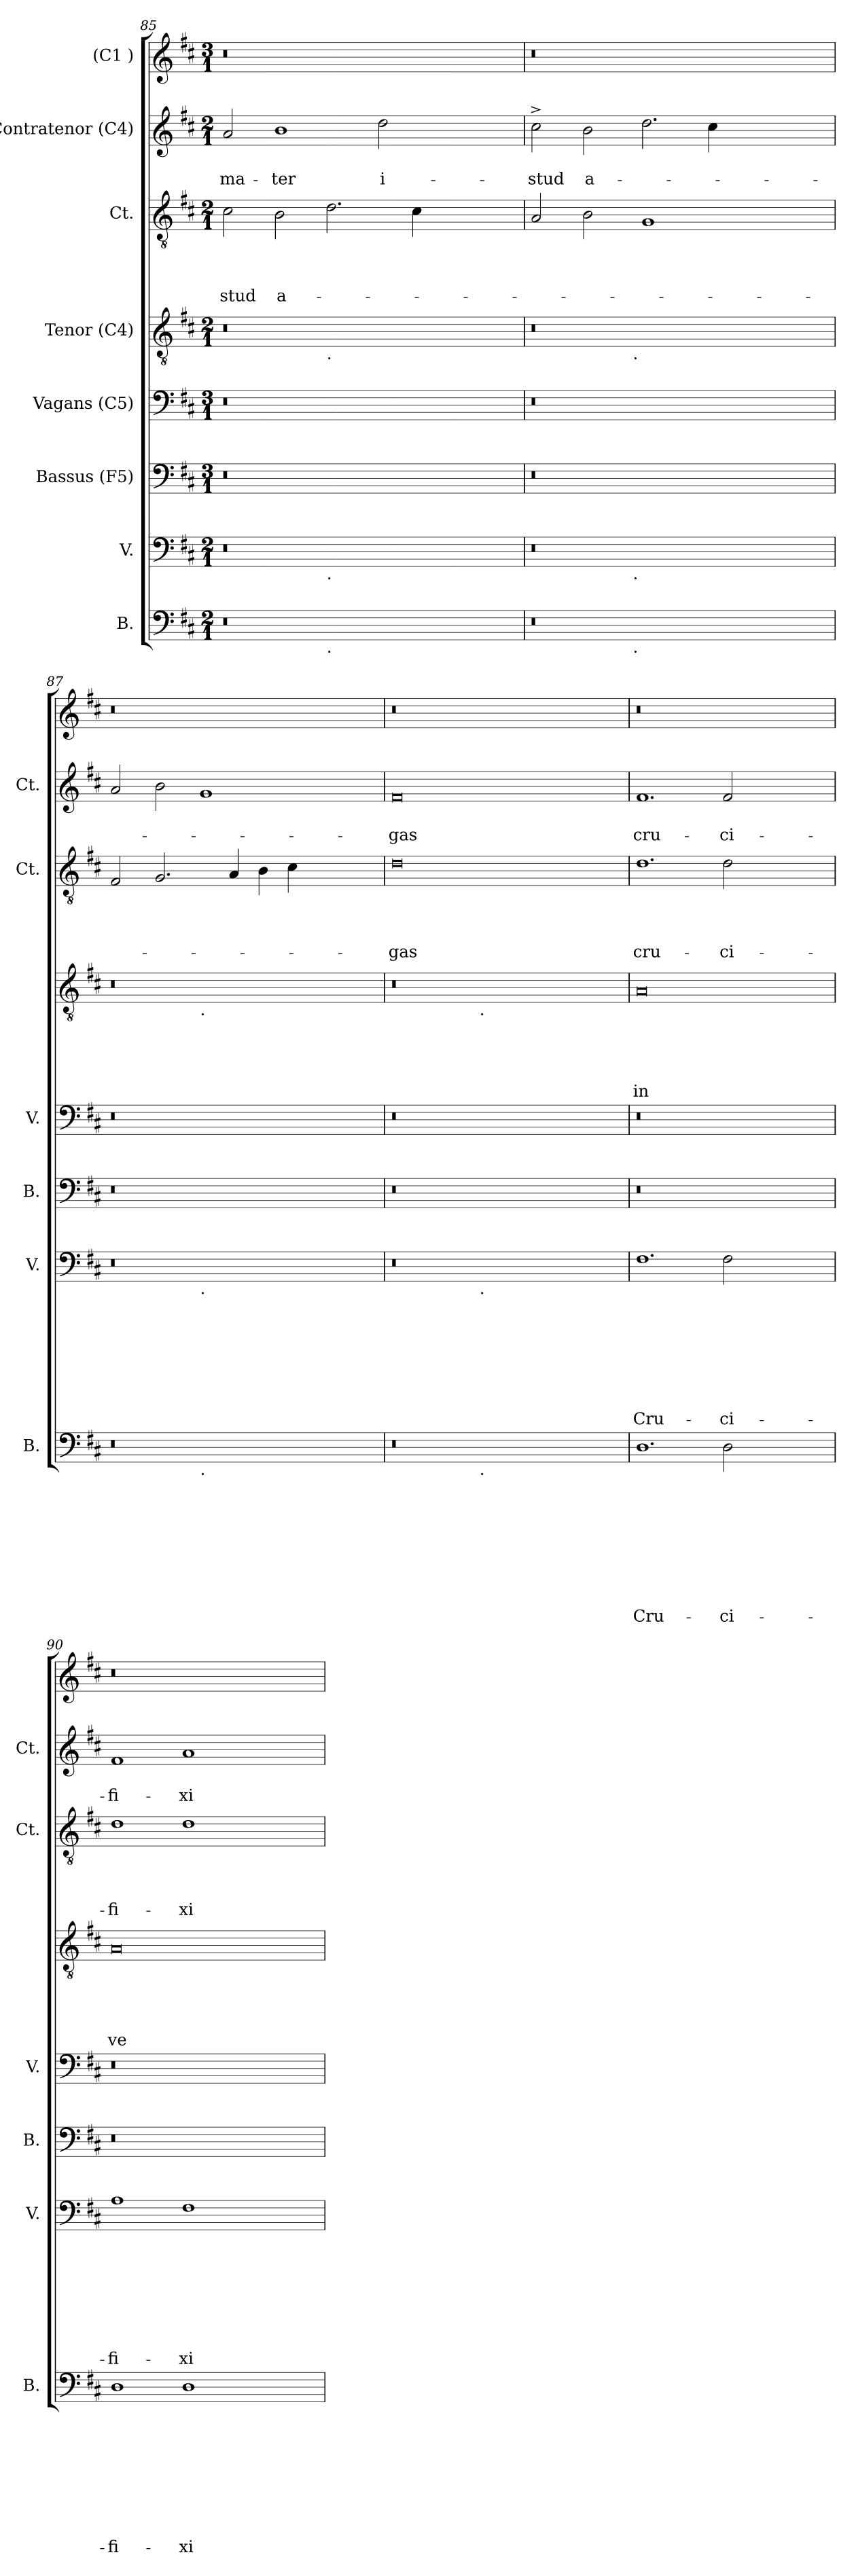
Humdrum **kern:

**kern	**text	**text	**text	**text	**text	**text	**text	**text	**text	**kern	**text	**text	**text	**text	**text	**text	**text	**text	**kern	**kern	**kern	**text	**text	**text	**text	**text	**kern	**text	**text	**text	**text	**kern	**text	**text	**kern
*part8	*part8	*part8	*part8	*part8	*part8	*part8	*part8	*part8	*part8	*part7	*part7	*part7	*part7	*part7	*part7	*part7	*part7	*part7	*part6	*part5	*part4	*part4	*part4	*part4	*part4	*part4	*part3	*part3	*part3	*part3	*part3	*part2	*part2	*part2	*part1
*staff8	*staff8	*staff8	*staff8	*staff8	*staff8	*staff8	*staff8	*staff8	*staff8	*staff7	*staff7	*staff7	*staff7	*staff7	*staff7	*staff7	*staff7	*staff7	*staff6	*staff5	*staff4	*staff4	*staff4	*staff4	*staff4	*staff4	*staff3	*staff3	*staff3	*staff3	*staff3	*staff2	*staff2	*staff2	*staff1
*I"B.	*	*	*	*	*	*	*	*	*	*I"V.	*	*	*	*	*	*	*	*	*I"Bassus (F5)	*I"Vagans (C5)	*I"Tenor (C4)	*	*	*	*	*	*I"Ct.	*	*	*	*	*I"Contratenor (C4)	*	*	*I"(C1 )
*I'B.	*	*	*	*	*	*	*	*	*	*I'V.	*	*	*	*	*	*	*	*	*I'B.	*I'V.	*	*	*	*	*	*	*I'Ct.	*	*	*	*	*I'Ct.	*	*	*
*clefF4	*	*	*	*	*	*	*	*	*	*clefF4	*	*	*	*	*	*	*	*	*clefF4	*clefF4	*clefGv2	*	*	*	*	*	*clefGv2	*	*	*	*	*clefG2	*	*	*clefG2
*k[f#c#]	*	*	*	*	*	*	*	*	*	*k[f#c#]	*	*	*	*	*	*	*	*	*k[f#c#]	*k[f#c#]	*k[f#c#]	*	*	*	*	*	*k[f#c#]	*	*	*	*	*k[f#c#]	*	*	*k[f#c#]
*D:	*	*	*	*	*	*	*	*	*	*D:	*	*	*	*	*	*	*	*	*D:	*D:	*D:	*	*	*	*	*	*D:	*	*	*	*	*D:	*	*	*D:
*M2/1	*	*	*	*	*	*	*	*	*	*M2/1	*	*	*	*	*	*	*	*	*M3/1	*M3/1	*M2/1	*	*	*	*	*	*M2/1	*	*	*	*	*M2/1	*	*	*M3/1
=85	=85	=85	=85	=85	=85	=85	=85	=85	=85	=85	=85	=85	=85	=85	=85	=85	=85	=85	=85	=85	=85	=85	=85	=85	=85	=85	=85	=85	=85	=85	=85	=85	=85	=85	=85
!	!	!	!	!	!	!	!	!	!	!	!	!	!	!	!	!	!	!	!	!	!	!	!	!	!	!	!	!	!	!	!LO:LY:b	!	!	!LO:LY:b	!
*^	*	*	*	*	*	*	*	*	*	*^	*	*	*	*	*	*	*	*	*	*	*^	*	*	*	*	*	*	*	*	*	*	*	*	*	*
0r	1ryy	.	.	.	.	.	.	.	.	.	0r	1ryy	.	.	.	.	.	.	.	.	0.r	0.r	0r	1ryy	.	.	.	.	.	2c#\	.	.	.	-stud	2a/	.	ma-	0.r
!	!	!	!	!	!	!	!	!	!	!	!	!	!	!	!	!	!	!	!	!	!	!	!	!	!	!	!	!	!	!	!	!	!	!LO:LY:b	!	!	!LO:LY:b	!
.	.	.	.	.	.	.	.	.	.	.	.	.	.	.	.	.	.	.	.	.	.	.	.	.	.	.	.	.	.	2B\	.	.	.	a-	1b	.	-ter	.
!	!	!	!	!	!	!	!	!	!	!	!	!	!	!	!	!	!	!	!	!	!	!	!	!LO:TX:b:t=.	!	!	!	!	!	!	!	!	!	!	!	!	!	!
!	!	!	!	!	!	!	!	!	!	!	!	!LO:TX:b:t=.	!	!	!	!	!	!	!	!	!	!	!	!	!	!	!	!	!	!	!	!	!	!	!	!	!	!
!	!LO:TX:b:t=.	!	!	!	!	!	!	!	!	!	!	!	!	!	!	!	!	!	!	!	!	!	!	!	!	!	!	!	!	!	!	!	!	!	!	!	!	!
.	0ryy	.	.	.	.	.	.	.	.	.	.	0ryy	.	.	.	.	.	.	.	.	.	.	.	0ryy	.	.	.	.	.	2.d\	.	.	.	.	.	.	.	.
!	!	!	!	!	!	!	!	!	!	!	!	!	!	!	!	!	!	!	!	!	!	!	!	!	!	!	!	!	!	!	!	!	!	!	!	!	!LO:LY:b	!
.	.	.	.	.	.	.	.	.	.	.	.	.	.	.	.	.	.	.	.	.	.	.	.	.	.	.	.	.	.	.	.	.	.	.	2dd\	.	i-	.
.	.	.	.	.	.	.	.	.	.	.	.	.	.	.	.	.	.	.	.	.	.	.	.	.	.	.	.	.	.	4c#\	.	.	.	.	.	.	.	.
1ryy	.	.	.	.	.	.	.	.	.	.	1ryy	.	.	.	.	.	.	.	.	.	.	.	1ryy	.	.	.	.	.	.	1ryy	.	.	.	.	1ryy	.	.	.
=86	=86	=86	=86	=86	=86	=86	=86	=86	=86	=86	=86	=86	=86	=86	=86	=86	=86	=86	=86	=86	=86	=86	=86	=86	=86	=86	=86	=86	=86	=86	=86	=86	=86	=86	=86	=86	=86	=86
!	!	!	!	!	!	!	!	!	!	!	!	!	!	!	!	!	!	!	!	!	!	!	!	!	!	!	!	!	!	!	!	!	!	!	!	!	!LO:LY:b	!
0r	2ryy	.	.	.	.	.	.	.	.	.	0r	2ryy	.	.	.	.	.	.	.	.	0.r	0.r	0r	2ryy	.	.	.	.	.	2A/	.	.	.	.	2cc#^>\	.	-stud	0.r
!	!	!	!	!	!	!	!	!	!	!	!	!	!	!	!	!	!	!	!	!	!	!	!	!	!	!	!	!	!	!	!	!	!	!	!	!	!LO:LY:b	!
.	4...ryy	.	.	.	.	.	.	.	.	.	.	4...ryy	.	.	.	.	.	.	.	.	.	.	.	4...ryy	.	.	.	.	.	2B\	.	.	.	.	2b\	.	a-	.
!	!	!	!	!	!	!	!	!	!	!	!	!	!	!	!	!	!	!	!	!	!	!	!	!LO:TX:b:t=.	!	!	!	!	!	!	!	!	!	!	!	!	!	!
!	!	!	!	!	!	!	!	!	!	!	!	!LO:TX:b:t=.	!	!	!	!	!	!	!	!	!	!	!	!	!	!	!	!	!	!	!	!	!	!	!	!	!	!
!	!LO:TX:b:t=.	!	!	!	!	!	!	!	!	!	!	!	!	!	!	!	!	!	!	!	!	!	!	!	!	!	!	!	!	!	!	!	!	!	!	!	!	!
.	1ryy	.	.	.	.	.	.	.	.	.	.	1ryy	.	.	.	.	.	.	.	.	.	.	.	1ryy	.	.	.	.	.	.	.	.	.	.	.	.	.	.
.	.	.	.	.	.	.	.	.	.	.	.	.	.	.	.	.	.	.	.	.	.	.	.	.	.	.	.	.	.	1G	.	.	.	.	2.dd\	.	.	.
.	.	.	.	.	.	.	.	.	.	.	.	.	.	.	.	.	.	.	.	.	.	.	.	.	.	.	.	.	.	.	.	.	.	.	4cc#\	.	.	.
.	1ryy	.	.	.	.	.	.	.	.	.	.	1ryy	.	.	.	.	.	.	.	.	.	.	.	1ryy	.	.	.	.	.	.	.	.	.	.	.	.	.	.
1ryy	.	.	.	.	.	.	.	.	.	.	1ryy	.	.	.	.	.	.	.	.	.	.	.	1ryy	.	.	.	.	.	.	1ryy	.	.	.	.	1ryy	.	.	.
.	32ryy	.	.	.	.	.	.	.	.	.	.	32ryy	.	.	.	.	.	.	.	.	.	.	.	32ryy	.	.	.	.	.	.	.	.	.	.	.	.	.	.
!!LO:LB:g=z
=87	=87	=87	=87	=87	=87	=87	=87	=87	=87	=87	=87	=87	=87	=87	=87	=87	=87	=87	=87	=87	=87	=87	=87	=87	=87	=87	=87	=87	=87	=87	=87	=87	=87	=87	=87	=87	=87	=87
0r	1ryy	.	.	.	.	.	.	.	.	.	0r	1ryy	.	.	.	.	.	.	.	.	0.r	0.r	0r	1ryy	.	.	.	.	.	2F#/	.	.	.	.	2a/	.	.	0.r
.	.	.	.	.	.	.	.	.	.	.	.	.	.	.	.	.	.	.	.	.	.	.	.	.	.	.	.	.	.	2.G/	.	.	.	.	2b\	.	.	.
!	!	!	!	!	!	!	!	!	!	!	!	!	!	!	!	!	!	!	!	!	!	!	!	!LO:TX:b:t=.	!	!	!	!	!	!	!	!	!	!	!	!	!	!
!	!	!	!	!	!	!	!	!	!	!	!	!LO:TX:b:t=.	!	!	!	!	!	!	!	!	!	!	!	!	!	!	!	!	!	!	!	!	!	!	!	!	!	!
!	!LO:TX:b:t=.	!	!	!	!	!	!	!	!	!	!	!	!	!	!	!	!	!	!	!	!	!	!	!	!	!	!	!	!	!	!	!	!	!	!	!	!	!
.	0ryy	.	.	.	.	.	.	.	.	.	.	0ryy	.	.	.	.	.	.	.	.	.	.	.	0ryy	.	.	.	.	.	.	.	.	.	.	1g	.	.	.
.	.	.	.	.	.	.	.	.	.	.	.	.	.	.	.	.	.	.	.	.	.	.	.	.	.	.	.	.	.	4A/	.	.	.	.	.	.	.	.
.	.	.	.	.	.	.	.	.	.	.	.	.	.	.	.	.	.	.	.	.	.	.	.	.	.	.	.	.	.	4B\	.	.	.	.	.	.	.	.
.	.	.	.	.	.	.	.	.	.	.	.	.	.	.	.	.	.	.	.	.	.	.	.	.	.	.	.	.	.	4c#\	.	.	.	.	.	.	.	.
1ryy	.	.	.	.	.	.	.	.	.	.	1ryy	.	.	.	.	.	.	.	.	.	.	.	1ryy	.	.	.	.	.	.	1ryy	.	.	.	.	1ryy	.	.	.
=88	=88	=88	=88	=88	=88	=88	=88	=88	=88	=88	=88	=88	=88	=88	=88	=88	=88	=88	=88	=88	=88	=88	=88	=88	=88	=88	=88	=88	=88	=88	=88	=88	=88	=88	=88	=88	=88	=88
!	!	!	!	!	!	!	!	!	!	!	!	!	!	!	!	!	!	!	!	!	!	!	!	!	!	!	!	!	!	!	!	!	!	!LO:LY:b:rj	!	!	!LO:LY:b:rj	!
0r	2ryy	.	.	.	.	.	.	.	.	.	0r	2ryy	.	.	.	.	.	.	.	.	0.r	0.r	0r	2ryy	.	.	.	.	.	0d	.	.	.	-gas	0f#	.	-gas	0.r
.	4...ryy	.	.	.	.	.	.	.	.	.	.	4...ryy	.	.	.	.	.	.	.	.	.	.	.	4...ryy	.	.	.	.	.	.	.	.	.	.	.	.	.	.
!	!	!	!	!	!	!	!	!	!	!	!	!	!	!	!	!	!	!	!	!	!	!	!	!LO:TX:b:t=.	!	!	!	!	!	!	!	!	!	!	!	!	!	!
!	!	!	!	!	!	!	!	!	!	!	!	!LO:TX:b:t=.	!	!	!	!	!	!	!	!	!	!	!	!	!	!	!	!	!	!	!	!	!	!	!	!	!	!
!	!LO:TX:b:t=.	!	!	!	!	!	!	!	!	!	!	!	!	!	!	!	!	!	!	!	!	!	!	!	!	!	!	!	!	!	!	!	!	!	!	!	!	!
.	1ryy	.	.	.	.	.	.	.	.	.	.	1ryy	.	.	.	.	.	.	.	.	.	.	.	1ryy	.	.	.	.	.	.	.	.	.	.	.	.	.	.
.	1ryy	.	.	.	.	.	.	.	.	.	.	1ryy	.	.	.	.	.	.	.	.	.	.	.	1ryy	.	.	.	.	.	.	.	.	.	.	.	.	.	.
1ryy	.	.	.	.	.	.	.	.	.	.	1ryy	.	.	.	.	.	.	.	.	.	.	.	1ryy	.	.	.	.	.	.	1ryy	.	.	.	.	1ryy	.	.	.
.	32ryy	.	.	.	.	.	.	.	.	.	.	32ryy	.	.	.	.	.	.	.	.	.	.	.	32ryy	.	.	.	.	.	.	.	.	.	.	.	.	.	.
=89	=89	=89	=89	=89	=89	=89	=89	=89	=89	=89	=89	=89	=89	=89	=89	=89	=89	=89	=89	=89	=89	=89	=89	=89	=89	=89	=89	=89	=89	=89	=89	=89	=89	=89	=89	=89	=89	=89
!	!	!	!	!	!	!	!	!	!	!LO:LY:b	!	!	!	!	!	!	!	!	!	!LO:LY:b	!	!	!	!	!	!	!	!	!LO:LY:b:rj	!	!	!	!	!LO:LY:b	!	!	!LO:LY:b	!
*v	*v	*	*	*	*	*	*	*	*	*	*	*	*	*	*	*	*	*	*	*	*	*	*v	*v	*	*	*	*	*	*	*	*	*	*	*	*	*	*
*	*	*	*	*	*	*	*	*	*	*v	*v	*	*	*	*	*	*	*	*	*	*	*	*	*	*	*	*	*	*	*	*	*	*	*	*	*
1.D	.	.	.	.	.	.	.	.	Cru-	1.F#	.	.	.	.	.	.	.	Cru-	0.r	0.r	0A	.	.	.	.	in	1.d	.	.	.	cru-	1.f#	.	cru-	0.r
!	!	!	!	!	!	!	!	!	!LO:LY:b	!	!	!	!	!	!	!	!	!LO:LY:b	!	!	!	!	!	!	!	!	!	!	!	!	!LO:LY:b	!	!	!LO:LY:b	!
2D\	.	.	.	.	.	.	.	.	-ci-	2F#\	.	.	.	.	.	.	.	-ci-	.	.	.	.	.	.	.	.	2d\	.	.	.	-ci-	2f#/	.	-ci-	.
1ryy	.	.	.	.	.	.	.	.	.	1ryy	.	.	.	.	.	.	.	.	.	.	1ryy	.	.	.	.	.	1ryy	.	.	.	.	1ryy	.	.	.
=90	=90	=90	=90	=90	=90	=90	=90	=90	=90	=90	=90	=90	=90	=90	=90	=90	=90	=90	=90	=90	=90	=90	=90	=90	=90	=90	=90	=90	=90	=90	=90	=90	=90	=90	=90
!	!	!	!	!	!	!	!	!	!LO:LY:b	!	!	!	!	!	!	!	!	!LO:LY:b	!	!	!	!	!	!	!	!LO:LY:b:rj	!	!	!	!	!LO:LY:b	!	!	!LO:LY:b	!
1D	.	.	.	.	.	.	.	.	-fi-	1A	.	.	.	.	.	.	.	-fi-	0.r	0.r	0A	.	.	.	.	ve-	1d	.	.	.	-fi-	1f#	.	-fi-	0.r
!	!	!	!	!	!	!	!	!	!LO:LY:b	!	!	!	!	!	!	!	!	!LO:LY:b	!	!	!	!	!	!	!	!	!	!	!	!	!LO:LY:b	!	!	!LO:LY:b	!
1D	.	.	.	.	.	.	.	.	-xi	1F#	.	.	.	.	.	.	.	-xi	.	.	.	.	.	.	.	.	1d	.	.	.	-xi	1a	.	-xi	.
1ryy	.	.	.	.	.	.	.	.	.	1ryy	.	.	.	.	.	.	.	.	.	.	1ryy	.	.	.	.	.	1ryy	.	.	.	.	1ryy	.	.	.
=	=	=	=	=	=	=	=	=	=	=	=	=	=	=	=	=	=	=	=	=	=	=	=	=	=	=	=	=	=	=	=	=	=	=	=
*-	*-	*-	*-	*-	*-	*-	*-	*-	*-	*-	*-	*-	*-	*-	*-	*-	*-	*-	*-	*-	*-	*-	*-	*-	*-	*-	*-	*-	*-	*-	*-	*-	*-	*-	*-
